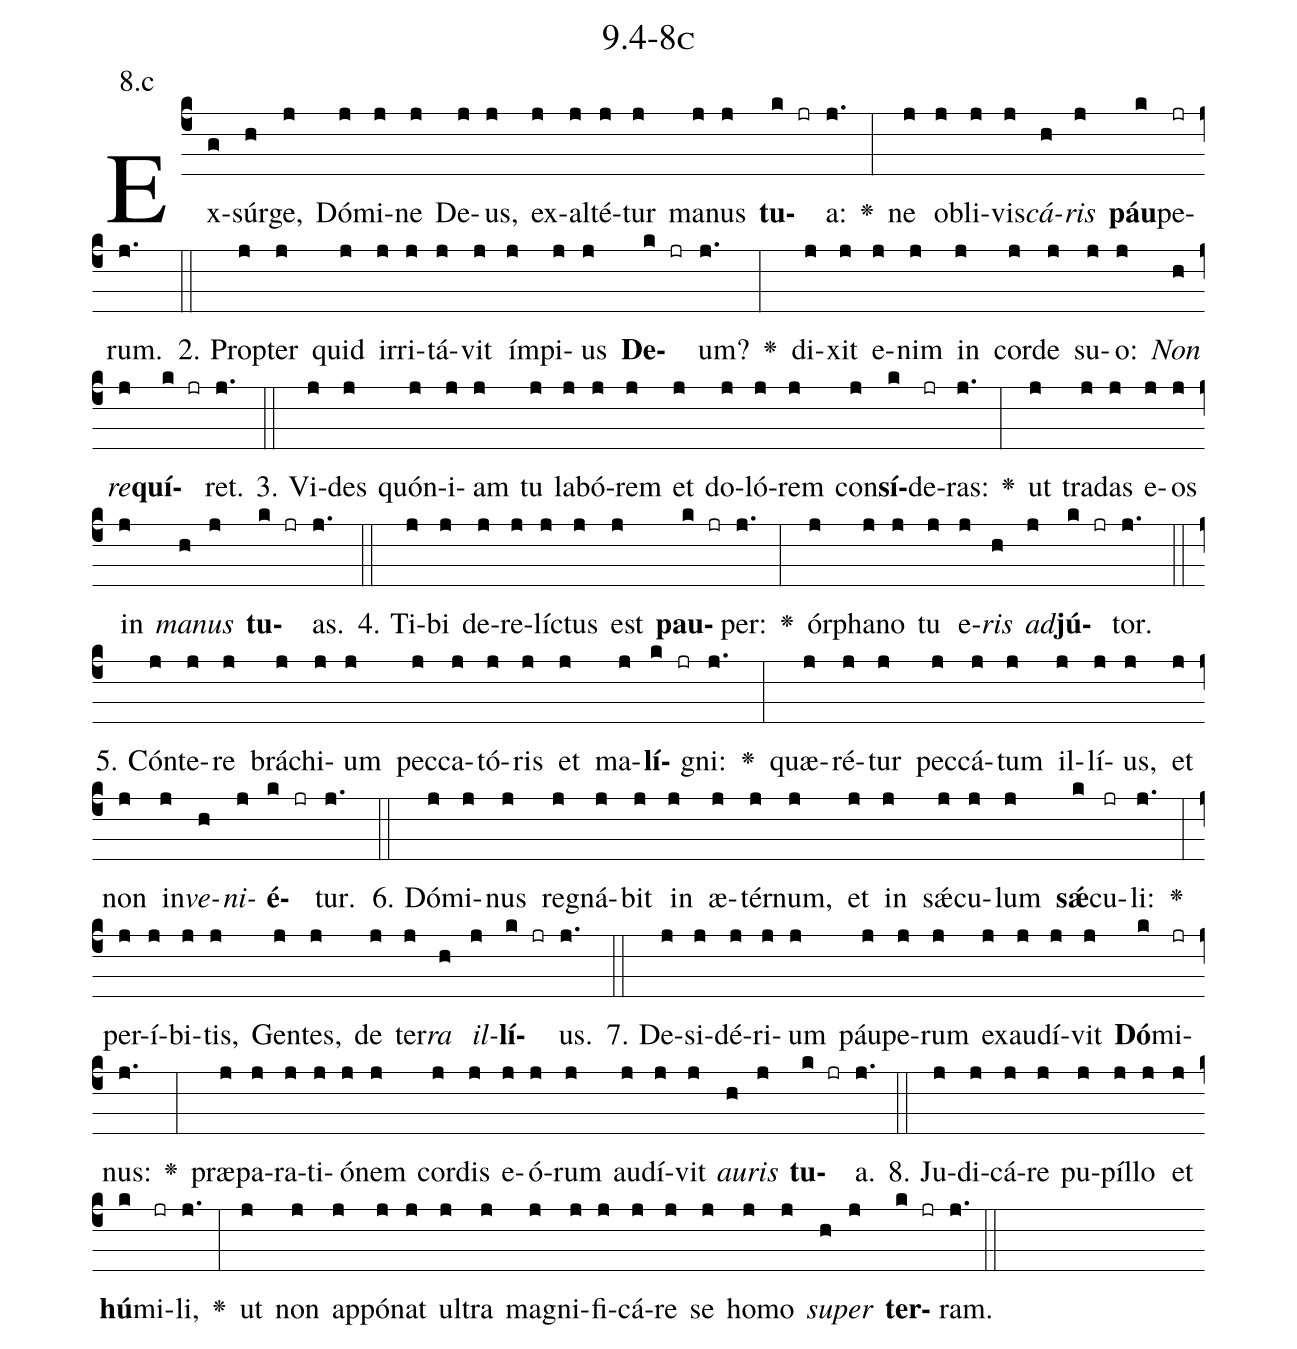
name: 9.4-8c;
annotation: 8.c;
%%
(c4)Ex(g)súr(h)ge,(j) Dó(j)mi(j)ne(j) De(j)us,(j) ex(j)al(j)té(j)tur(j) ma(j)nus(j) <b>tu</b>(k jr)a:(j.) <v>\greheightstar</v>(:) ne(j) ob(j)li(j)vis(j)<i>cá</i>(h)<i>ris</i>(j) <b>páu</b>(k)pe(jr)rum.(j.) (::)
2. Prop(j)ter(j) quid(j) ir(j)ri(j)tá(j)vit(j) ím(j)pi(j)us(j) <b>De</b>(k jr)um?(j.) <v>\greheightstar</v>(:) di(j)xit(j) e(j)nim(j) in(j) cor(j)de(j) su(j)o:(j) <i>Non</i>(h) <i>re</i>(j)<b>quí</b>(k jr)ret.(j.) (::)
3. Vi(j)des(j) quón(j)i(j)am(j) tu(j) la(j)bó(j)rem(j) et(j) do(j)ló(j)rem(j) con(j)<b>sí</b>(k)de(jr)ras:(j.) <v>\greheightstar</v>(:) ut(j) tra(j)das(j) e(j)os(j) in(j) <i>ma</i>(h)<i>nus</i>(j) <b>tu</b>(k jr)as.(j.) (::)
4. Ti(j)bi(j) de(j)re(j)líc(j)tus(j) est(j) <b>pau</b>(k jr)per:(j.) <v>\greheightstar</v>(:) ór(j)pha(j)no(j) tu(j) e(j)<i>ris</i>(h) <i>ad</i>(j)<b>jú</b>(k jr)tor.(j.) (::)
5. Cón(j)te(j)re(j) brá(j)chi(j)um(j) pec(j)ca(j)tó(j)ris(j) et(j) ma(j)<b>lí</b>(k jr)gni:(j.) <v>\greheightstar</v>(:) quæ(j)ré(j)tur(j) pec(j)cá(j)tum(j) il(j)lí(j)us,(j) et(j) non(j) in(j)<i>ve</i>(h)<i>ni</i>(j)<b>é</b>(k jr)tur.(j.) (::)
6. Dó(j)mi(j)nus(j) re(j)gná(j)bit(j) in(j) æ(j)tér(j)num,(j) et(j) in(j) sǽ(j)cu(j)lum(j) <b>sǽ</b>(k)cu(jr)li:(j.) <v>\greheightstar</v>(:) per(j)í(j)bi(j)tis,(j) Gen(j)tes,(j) de(j) ter(j)<i>ra</i>(h) <i>il</i>(j)<b>lí</b>(k jr)us.(j.) (::)
7. De(j)si(j)dé(j)ri(j)um(j) páu(j)pe(j)rum(j) ex(j)au(j)dí(j)vit(j) <b>Dó</b>(k)mi(jr)nus:(j.) <v>\greheightstar</v>(:) præ(j)pa(j)ra(j)ti(j)ó(j)nem(j) cor(j)dis(j) e(j)ó(j)rum(j) au(j)dí(j)vit(j) <i>au</i>(h)<i>ris</i>(j) <b>tu</b>(k jr)a.(j.) (::)
8. Ju(j)di(j)cá(j)re(j) pu(j)píl(j)lo(j) et(j) <b>hú</b>(k)mi(jr)li,(j.) <v>\greheightstar</v>(:) ut(j) non(j) ap(j)pó(j)nat(j) ul(j)tra(j) ma(j)gni(j)fi(j)cá(j)re(j) se(j) ho(j)mo(j) <i>su</i>(h)<i>per</i>(j) <b>ter</b>(k jr)ram.(j.) (::)
